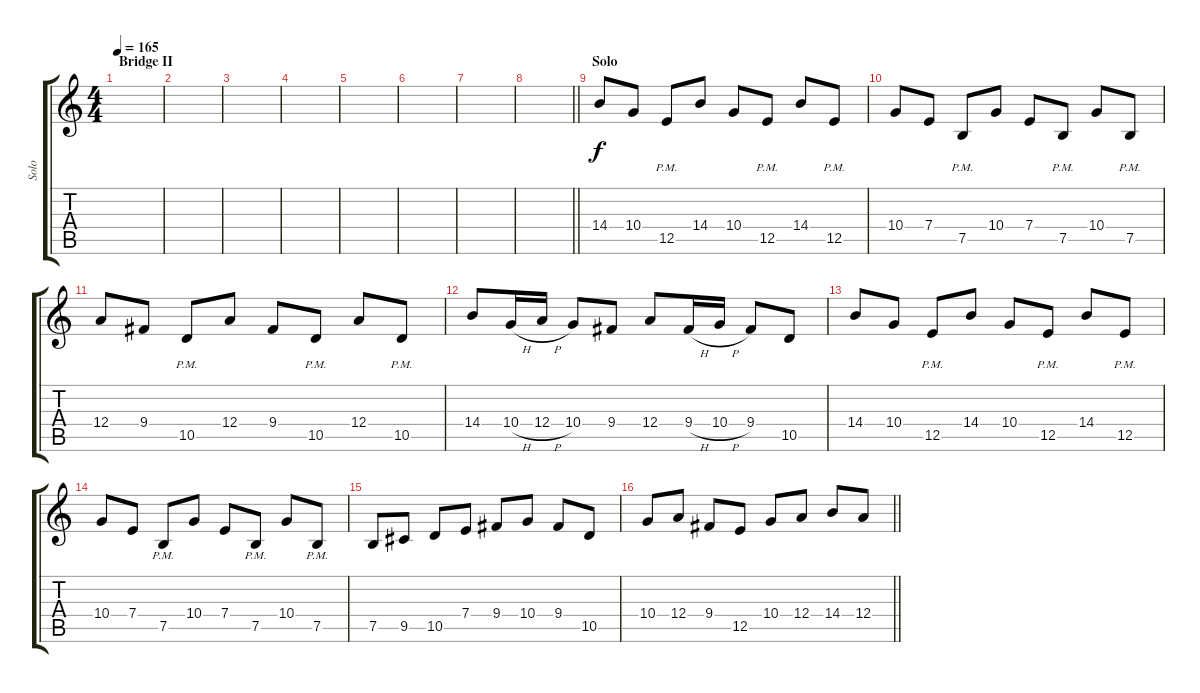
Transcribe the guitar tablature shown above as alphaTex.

\track ("Solo" "Solo") {instrument distortionguitar}
\staff {score tabs}
\tuning (B3 Gb3 D3 A2 E2 B1) {hide}
\ts (4 4)
\section ("" "Bridge II")
\tempo 165
\clef g2
\ks c
|
|
|
|
|
|
|
\barLineRight lightlight
|
\section ("" "Solo")
14.4.8 10.4.8 12.5{pm}.8 14.4.8 10.4.8 12.5{pm}.8 14.4.8 12.5{pm}.8 |
10.4.8 7.4.8 7.5{pm}.8 10.4.8 7.4.8 7.5{pm}.8 10.4.8 7.5{pm}.8 |
12.4.8 9.4.8 10.5{pm}.8 12.4.8 9.4.8 10.5{pm}.8 12.4.8 10.5{pm}.8 |
14.4.8 10.4{h}.16 12.4{h}.16 10.4.8 9.4.8 12.4.8 9.4{h}.16 10.4{h}.16 9.4.8 10.5.8 |
14.4.8 10.4.8 12.5{pm}.8 14.4.8 10.4.8 12.5{pm}.8 14.4.8 12.5{pm}.8 |
10.4.8 7.4.8 7.5{pm}.8 10.4.8 7.4.8 7.5{pm}.8 10.4.8 7.5{pm}.8 |
7.5.8 9.5.8 10.5.8 7.4.8 9.4.8 10.4.8 9.4.8 10.5.8 |
\barLineRight lightlight
10.4.8 12.4.8 9.4.8 12.5.8 10.4.8 12.4.8 14.4.8 12.4.8
